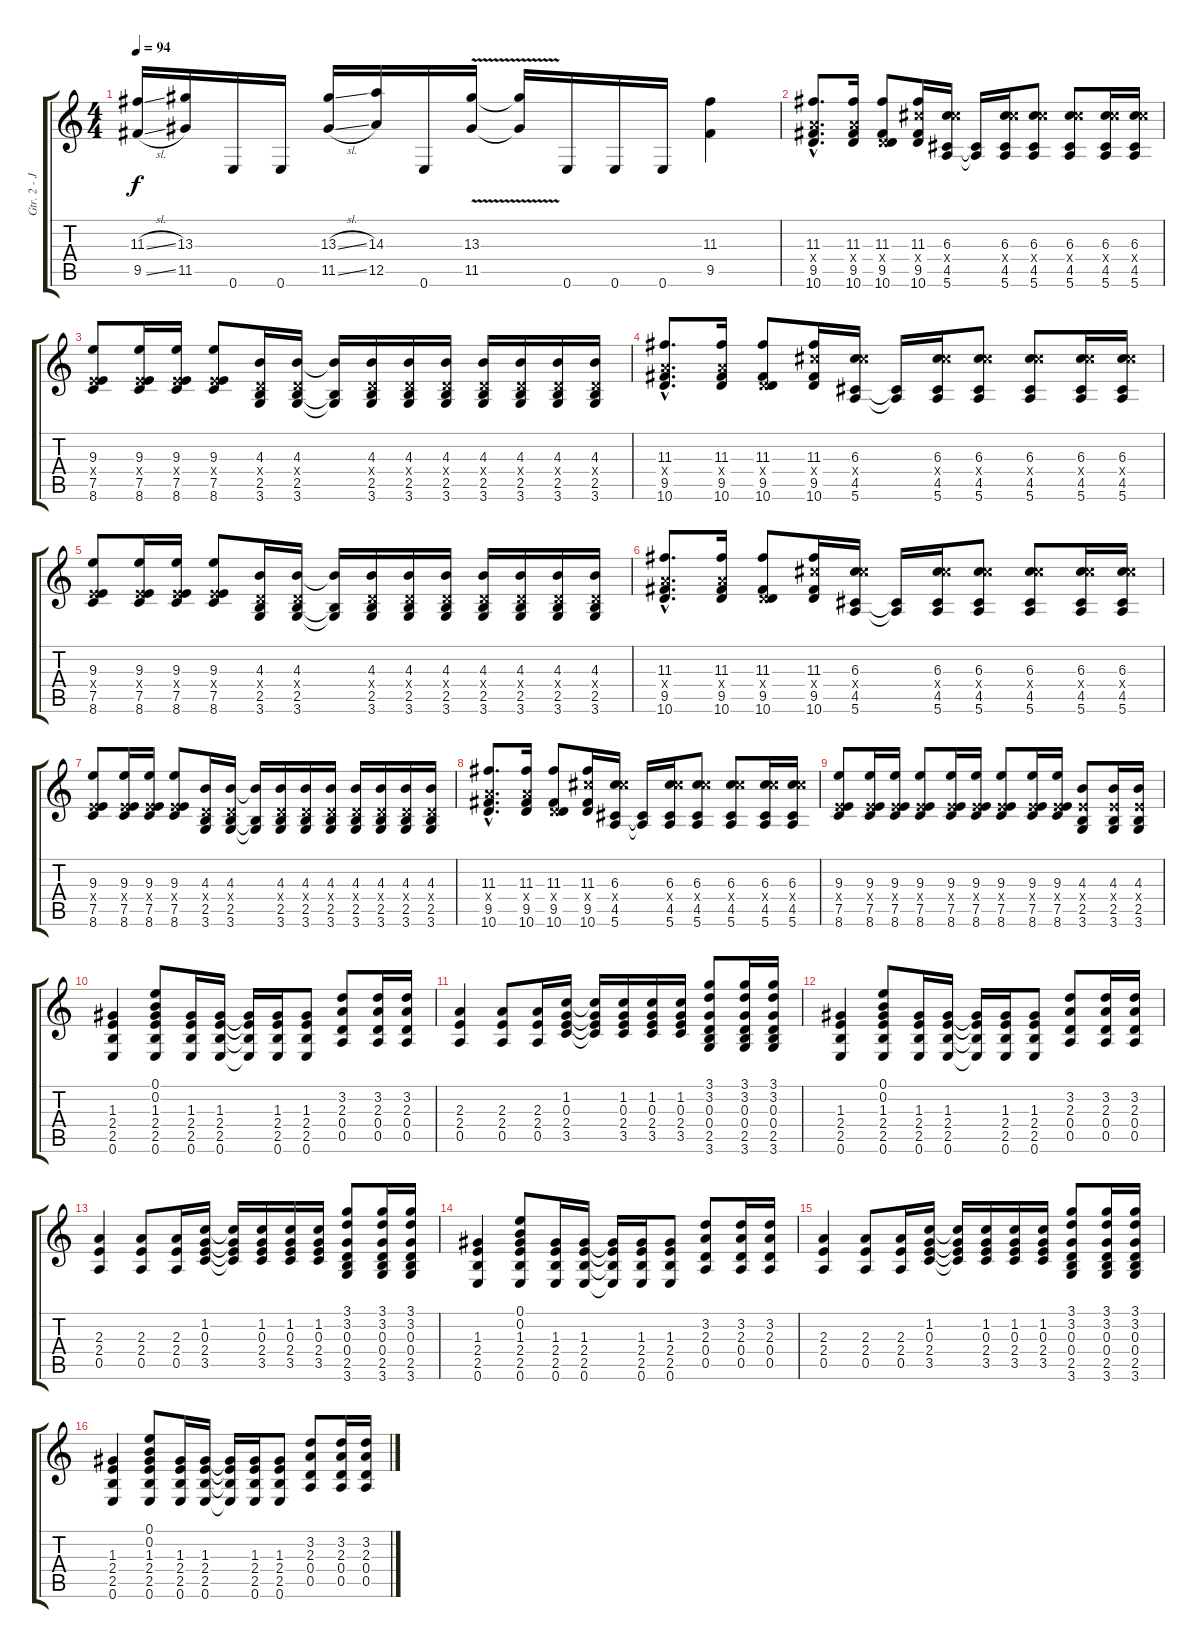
\track ("Gtr. 2 - James" "Gtr. 2 - J") {instrument distortionguitar}
\staff {score tabs}
\tuning (E4 B3 G3 D3 A2 E2) {hide}
\ts (4 4)
\tempo 94
\clef g2
\ks c
(11.3{sl} 9.5{sl}).16{dy f} (13.3 11.5).16 0.6.16 0.6.16 (13.3{sl} 11.5{sl}).16 (14.3 12.5).16 0.6.16 (13.3{v} 11.5{v}).16 (13.3{t} 11.5{t}).16 0.6.16 0.6.16 0.6.16 (11.3 9.5).4 |
(11.3{hac} 7.4{hac x} 9.5{hac} 10.6{hac}).8{d} (11.3 7.4{x} 9.5 10.6).16 (11.3 0.4{x} 9.5 10.6).8 (11.3 11.4{x} 9.5 10.6).16 (6.3 11.4{x} 4.5 5.6).16 (4.5{t} 5.6{t}).16 (6.3 11.4{x} 4.5 5.6).16 (6.3 11.4{x} 4.5 5.6).8 (6.3 11.4{x} 4.5 5.6).8 (6.3 11.4{x} 4.5 5.6).16 (6.3 11.4{x} 4.5 5.6).16 |
(9.3 2.4{x} 7.5 8.6).8 (9.3 2.4{x} 7.5 8.6).16 (9.3 2.4{x} 7.5 8.6).16 (9.3 2.4{x} 7.5 8.6).8 (4.3 0.4{x} 2.5 3.6).16 (4.3 0.4{x} 2.5 3.6).16 (4.3{t} 2.5{t} 3.6{t}).16 (4.3 0.4{x} 2.5 3.6).16 (4.3 0.4{x} 2.5 3.6).16 (4.3 0.4{x} 2.5 3.6).16 (4.3 0.4{x} 2.5 3.6).16 (4.3 0.4{x} 2.5 3.6).16 (4.3 0.4{x} 2.5 3.6).16 (4.3 0.4{x} 2.5 3.6).16 |
(11.3{hac} 7.4{hac x} 9.5{hac} 10.6{hac}).8{d} (11.3 7.4{x} 9.5 10.6).16 (11.3 0.4{x} 9.5 10.6).8 (11.3 11.4{x} 9.5 10.6).16 (6.3 11.4{x} 4.5 5.6).16 (4.5{t} 5.6{t}).16 (6.3 11.4{x} 4.5 5.6).16 (6.3 11.4{x} 4.5 5.6).8 (6.3 11.4{x} 4.5 5.6).8 (6.3 11.4{x} 4.5 5.6).16 (6.3 11.4{x} 4.5 5.6).16 |
(9.3 2.4{x} 7.5 8.6).8 (9.3 2.4{x} 7.5 8.6).16 (9.3 2.4{x} 7.5 8.6).16 (9.3 2.4{x} 7.5 8.6).8 (4.3 0.4{x} 2.5 3.6).16 (4.3 0.4{x} 2.5 3.6).16 (4.3{t} 2.5{t} 3.6{t}).16 (4.3 0.4{x} 2.5 3.6).16 (4.3 0.4{x} 2.5 3.6).16 (4.3 0.4{x} 2.5 3.6).16 (4.3 0.4{x} 2.5 3.6).16 (4.3 0.4{x} 2.5 3.6).16 (4.3 0.4{x} 2.5 3.6).16 (4.3 0.4{x} 2.5 3.6).16 |
(11.3{hac} 7.4{hac x} 9.5{hac} 10.6{hac}).8{d} (11.3 7.4{x} 9.5 10.6).16 (11.3 0.4{x} 9.5 10.6).8 (11.3 11.4{x} 9.5 10.6).16 (6.3 11.4{x} 4.5 5.6).16 (4.5{t} 5.6{t}).16 (6.3 11.4{x} 4.5 5.6).16 (6.3 11.4{x} 4.5 5.6).8 (6.3 11.4{x} 4.5 5.6).8 (6.3 11.4{x} 4.5 5.6).16 (6.3 11.4{x} 4.5 5.6).16 |
(9.3 2.4{x} 7.5 8.6).8 (9.3 2.4{x} 7.5 8.6).16 (9.3 2.4{x} 7.5 8.6).16 (9.3 2.4{x} 7.5 8.6).8 (4.3 0.4{x} 2.5 3.6).16 (4.3 0.4{x} 2.5 3.6).16 (4.3{t} 2.5{t} 3.6{t}).16 (4.3 0.4{x} 2.5 3.6).16 (4.3 0.4{x} 2.5 3.6).16 (4.3 0.4{x} 2.5 3.6).16 (4.3 0.4{x} 2.5 3.6).16 (4.3 0.4{x} 2.5 3.6).16 (4.3 0.4{x} 2.5 3.6).16 (4.3 0.4{x} 2.5 3.6).16 |
(11.3{hac} 7.4{hac x} 9.5{hac} 10.6{hac}).8{d} (11.3 7.4{x} 9.5 10.6).16 (11.3 0.4{x} 9.5 10.6).8 (11.3 11.4{x} 9.5 10.6).16 (6.3 11.4{x} 4.5 5.6).16 (4.5{t} 5.6{t}).16 (6.3 11.4{x} 4.5 5.6).16 (6.3 11.4{x} 4.5 5.6).8 (6.3 11.4{x} 4.5 5.6).8 (6.3 11.4{x} 4.5 5.6).16 (6.3 11.4{x} 4.5 5.6).16 |
(9.3 2.4{x} 7.5 8.6).8 (9.3 2.4{x} 7.5 8.6).16 (9.3 2.4{x} 7.5 8.6).16 (9.3 2.4{x} 7.5 8.6).8 (9.3 2.4{x} 7.5 8.6).16 (9.3 2.4{x} 7.5 8.6).16 (9.3 2.4{x} 7.5 8.6).8 (9.3 2.4{x} 7.5 8.6).16 (9.3 2.4{x} 7.5 8.6).16 (4.3 2.4{x} 2.5 3.6).8 (4.3 2.4{x} 2.5 3.6).16 (4.3 2.4{x} 2.5 3.6).16 |
(1.3 2.4 2.5 0.6).4 (0.1 0.2 1.3 2.4 2.5 0.6).8 (1.3 2.4 2.5 0.6).16 (1.3 2.4 2.5 0.6).16 (1.3{t} 2.4{t} 2.5{t} 0.6{t}).16 (1.3 2.4 2.5 0.6).16 (1.3 2.4 2.5 0.6).8 (3.2 2.3 0.4 0.5).8 (3.2 2.3 0.4 0.5).16 (3.2 2.3 0.4 0.5).16 |
(2.3 2.4 0.5).4 (2.3 2.4 0.5).8 (2.3 2.4 0.5).16 (1.2 0.3 2.4 3.5).16 (1.2{t} 0.3{t} 2.4{t} 3.5{t}).16 (1.2 0.3 2.4 3.5).16 (1.2 0.3 2.4 3.5).16 (1.2 0.3 2.4 3.5).16 (3.1 3.2 0.3 0.4 2.5 3.6).8 (3.1 3.2 0.3 0.4 2.5 3.6).16 (3.1 3.2 0.3 0.4 2.5 3.6).16 |
(1.3 2.4 2.5 0.6).4 (0.1 0.2 1.3 2.4 2.5 0.6).8 (1.3 2.4 2.5 0.6).16 (1.3 2.4 2.5 0.6).16 (1.3{t} 2.4{t} 2.5{t} 0.6{t}).16 (1.3 2.4 2.5 0.6).16 (1.3 2.4 2.5 0.6).8 (3.2 2.3 0.4 0.5).8 (3.2 2.3 0.4 0.5).16 (3.2 2.3 0.4 0.5).16 |
(2.3 2.4 0.5).4 (2.3 2.4 0.5).8 (2.3 2.4 0.5).16 (1.2 0.3 2.4 3.5).16 (1.2{t} 0.3{t} 2.4{t} 3.5{t}).16 (1.2 0.3 2.4 3.5).16 (1.2 0.3 2.4 3.5).16 (1.2 0.3 2.4 3.5).16 (3.1 3.2 0.3 0.4 2.5 3.6).8 (3.1 3.2 0.3 0.4 2.5 3.6).16 (3.1 3.2 0.3 0.4 2.5 3.6).16 |
(1.3 2.4 2.5 0.6).4 (0.1 0.2 1.3 2.4 2.5 0.6).8 (1.3 2.4 2.5 0.6).16 (1.3 2.4 2.5 0.6).16 (1.3{t} 2.4{t} 2.5{t} 0.6{t}).16 (1.3 2.4 2.5 0.6).16 (1.3 2.4 2.5 0.6).8 (3.2 2.3 0.4 0.5).8 (3.2 2.3 0.4 0.5).16 (3.2 2.3 0.4 0.5).16 |
(2.3 2.4 0.5).4 (2.3 2.4 0.5).8 (2.3 2.4 0.5).16 (1.2 0.3 2.4 3.5).16 (1.2{t} 0.3{t} 2.4{t} 3.5{t}).16 (1.2 0.3 2.4 3.5).16 (1.2 0.3 2.4 3.5).16 (1.2 0.3 2.4 3.5).16 (3.1 3.2 0.3 0.4 2.5 3.6).8 (3.1 3.2 0.3 0.4 2.5 3.6).16 (3.1 3.2 0.3 0.4 2.5 3.6).16 |
(1.3 2.4 2.5 0.6).4 (0.1 0.2 1.3 2.4 2.5 0.6).8 (1.3 2.4 2.5 0.6).16 (1.3 2.4 2.5 0.6).16 (1.3{t} 2.4{t} 2.5{t} 0.6{t}).16 (1.3 2.4 2.5 0.6).16 (1.3 2.4 2.5 0.6).8 (3.2 2.3 0.4 0.5).8 (3.2 2.3 0.4 0.5).16 (3.2 2.3 0.4 0.5).16
